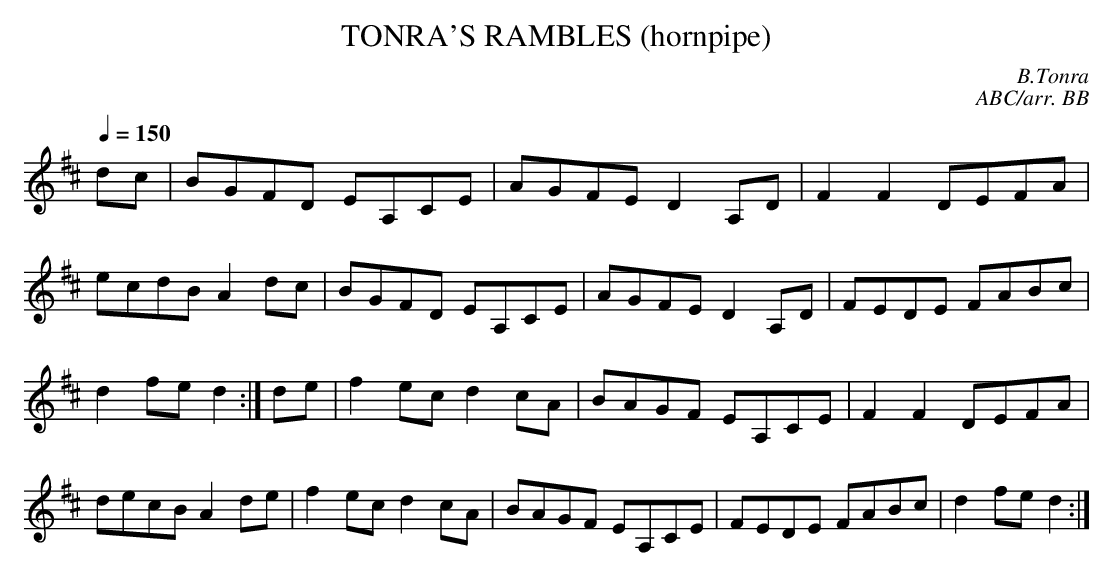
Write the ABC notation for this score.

X:1
T:TONRA'S RAMBLES (hornpipe)\
C:B.Tonra\
C:ABC/arr. BB\
Q:1/4=150 \
M:C|\
K:D\
dc|BGFD EA,CE|AGFE D2A,D|F2 F2 DEFA|ecdB A2 dc|\
BGFD EA,CE|AGFE D2A,D|FEDE FABc|d2fe d2 :|\
de|f2ec d2cA|BAGF EA,CE|F2 F2 DEFA|decB A2 de|\
f2ec d2cA|BAGF EA,CE|FEDE FABc|d2fe d2 :|\
\
\
